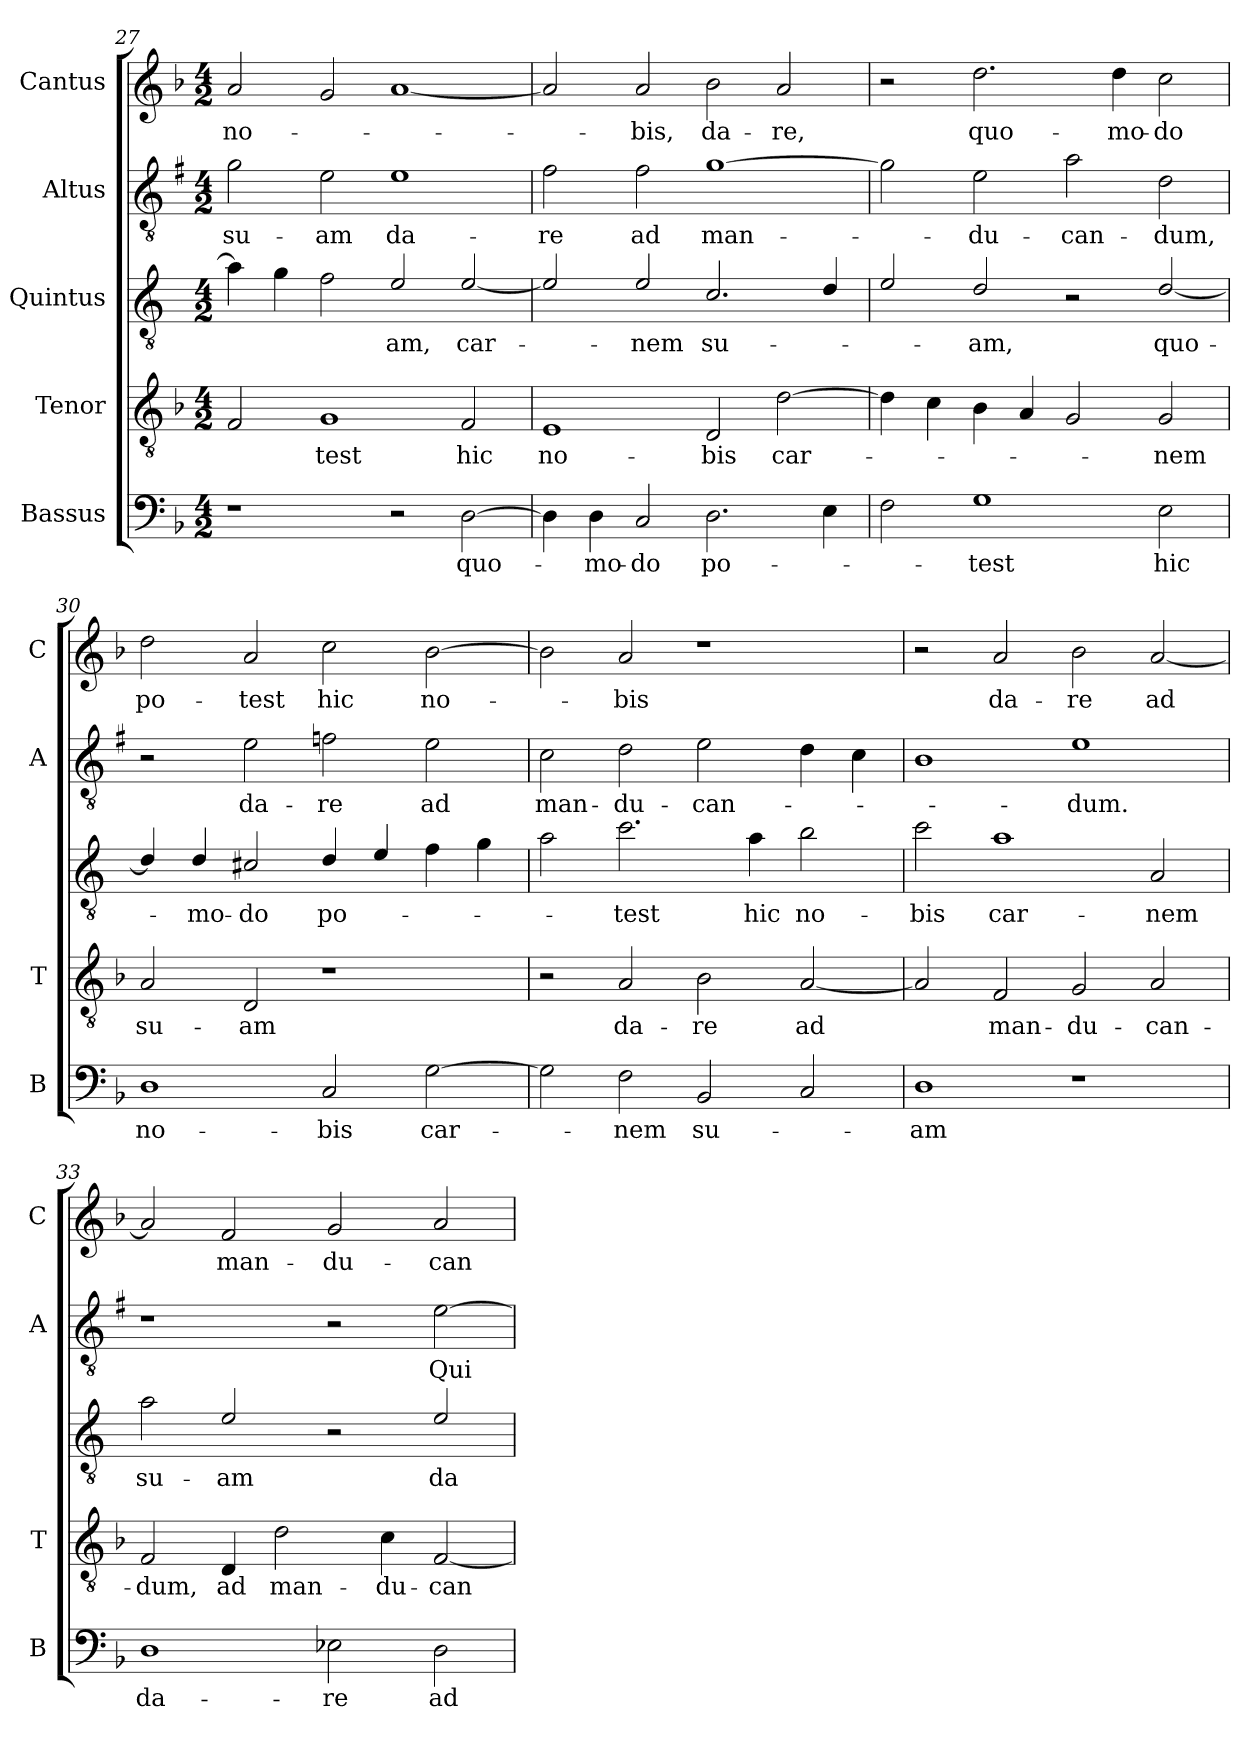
**kern	**text	**kern	**text	**kern	**text	**kern	**text	**kern	**text
*part5	*part5	*part4	*part4	*part3	*part3	*part2	*part2	*part1	*part1
*staff5	*staff5	*staff4	*staff4	*staff3	*staff3	*staff2	*staff2	*staff1	*staff1
*I"Bassus	*	*I"Tenor	*	*I"Quintus	*	*I"Altus	*	*I"Cantus	*
*I'B	*	*I'T	*	*	*	*I'A	*	*I'C	*
*clefF4	*	*clefGv2	*	*clefGv2	*	*clefGv2	*	*clefG2	*
*	*	*	*	*ITrd4c7	*	*ITrd1c2	*	*	*
*k[b-]	*	*k[b-]	*	*k[b-]	*	*k[b-]	*	*k[b-]	*
*F:	*	*F:	*	*F:	*	*F:	*	*F:	*
*M4/2	*	*M4/2	*	*M4/2	*	*M4/2	*	*M4/2	*
=27	=27	=27	=27	=27	=27	=27	=27	=27	=27
!	!	!	!	!	!	!	!LO:LY:b	!	!LO:LY:b
1r	.	2F/	.	4d\]	.	2f\	su-	2a/	no-
.	.	.	.	4c\	.	.	.	.	.
!	!	!	!LO:LY:b	!	!	!	!LO:LY:b	!	!
.	.	1G	-test	2B-\	.	2d\	-am	2g/	.
!	!	!	!	!	!LO:LY:b	!	!LO:LY:b	!	!
2r	.	.	.	2A/	-am,	1d	da-	[1a	.
!	!LO:LY:b	!	!LO:LY:b	!	!LO:LY:b	!	!	!	!
[2D\	quo-	2F/	hic	[2A/	car-	.	.	.	.
=28	=28	=28	=28	=28	=28	=28	=28	=28	=28
!	!	!	!LO:LY:b	!	!	!	!LO:LY:b	!	!
4D\]	.	1E	no-	2A/]	.	2e\	-re	2a/]	.
!	!LO:LY:b	!	!	!	!	!	!	!	!
4D\	-mo-	.	.	.	.	.	.	.	.
!	!LO:LY:b	!	!	!	!LO:LY:b	!	!LO:LY:b	!	!LO:LY:b
2C/	-do	.	.	2A/	-nem	2e\	ad	2a/	-bis,
!	!LO:LY:b	!	!LO:LY:b	!	!LO:LY:b	!	!LO:LY:b	!	!LO:LY:b
2.D\	po-	2D/	-bis	2.F/	su-	[1f	man-	2b-\	da-
!	!	!	!LO:LY:b	!	!	!	!	!	!LO:LY:b
.	.	[2d\	car-	.	.	.	.	2a/	-re,
4E\	.	.	.	4G/	.	.	.	.	.
=29	=29	=29	=29	=29	=29	=29	=29	=29	=29
2F\	.	4d\]	.	2A/	.	2f\]	.	2r	.
.	.	4c\	.	.	.	.	.	.	.
!	!LO:LY:b	!	!	!	!LO:LY:b	!	!LO:LY:b	!	!LO:LY:b
1G	-test	4B-\	.	2G/	-am,	2d\	-du-	2.dd\	quo-
.	.	4A/	.	.	.	.	.	.	.
!	!	!	!	!	!	!	!LO:LY:b	!	!
.	.	2G/	.	2r	.	2g\	-can-	.	.
!	!	!	!	!	!	!	!	!	!LO:LY:b
.	.	.	.	.	.	.	.	4dd\	-mo-
!	!LO:LY:b	!	!LO:LY:b	!	!LO:LY:b	!	!LO:LY:b	!	!LO:LY:b
2E\	hic	2G/	-nem	[2G/	quo-	2c\	-dum,	2cc\	-do
!!LO:LB:g=z
=30	=30	=30	=30	=30	=30	=30	=30	=30	=30
!	!LO:LY:b	!	!LO:LY:b	!	!	!	!	!	!LO:LY:b
1D	no-	2A/	su-	4G/]	.	2r	.	2dd\	po-
!	!	!	!	!	!LO:LY:b	!	!	!	!
.	.	.	.	4G/	-mo-	.	.	.	.
!	!	!	!LO:LY:b	!	!LO:LY:b	!	!LO:LY:b	!	!LO:LY:b
.	.	2D/	-am	2F#X/	-do	2d\	da-	2a/	-test
!	!LO:LY:b	!	!	!	!LO:LY:b	!	!LO:LY:b	!	!LO:LY:b
2C/	-bis	1r	.	4G/	po-	2e-X\	-re	2cc\	hic
.	.	.	.	4A/	.	.	.	.	.
!	!LO:LY:b	!	!	!	!	!	!LO:LY:b	!	!LO:LY:b
[2G\	car-	.	.	4B-\	.	2d\	ad	[2b-\	no-
.	.	.	.	4c\	.	.	.	.	.
=31	=31	=31	=31	=31	=31	=31	=31	=31	=31
!	!	!	!	!	!	!	!LO:LY:b	!	!
2G\]	.	2r	.	2d\	.	2B-\	man-	2b-\]	.
!	!LO:LY:b	!	!LO:LY:b	!	!LO:LY:b	!	!LO:LY:b	!	!LO:LY:b
2F\	-nem	2A/	da-	2.f\	-test	2c\	-du-	2a/	-bis
!	!LO:LY:b	!	!LO:LY:b	!	!	!	!LO:LY:b	!	!
2BB-/	su-	2B-\	-re	.	.	2d\	-can-	1r	.
!	!	!	!	!	!LO:LY:b	!	!	!	!
.	.	.	.	4d\	hic	.	.	.	.
!	!	!	!LO:LY:b	!	!LO:LY:b	!	!	!	!
2C/	.	[2A/	ad	2e\	no-	4c\	.	.	.
.	.	.	.	.	.	4B-\	.	.	.
=32	=32	=32	=32	=32	=32	=32	=32	=32	=32
!	!LO:LY:b	!	!	!	!LO:LY:b	!	!	!	!
1D	-am	2A/]	.	2f\	-bis	1A	.	2r	.
!	!	!	!LO:LY:b	!	!LO:LY:b	!	!	!	!LO:LY:b
.	.	2F/	man-	1d	car-	.	.	2a/	da-
!	!	!	!LO:LY:b	!	!	!	!LO:LY:b	!	!LO:LY:b
1r	.	2G/	-du-	.	.	1d	-dum.	2b-\	-re
!	!	!	!LO:LY:b	!	!LO:LY:b	!	!	!	!LO:LY:b
.	.	2A/	-can-	2D/	-nem	.	.	[2a/	ad
=33	=33	=33	=33	=33	=33	=33	=33	=33	=33
!	!LO:LY:b	!	!LO:LY:b	!	!LO:LY:b	!	!	!	!
1D	da-	2F/	-dum,	2d\	su-	1r	.	2a/]	.
!	!	!	!LO:LY:b	!	!LO:LY:b	!	!	!	!LO:LY:b
.	.	4D/	ad	2A/	-am	.	.	2f/	man-
!	!	!	!LO:LY:b	!	!	!	!	!	!
.	.	2d\	man-	.	.	.	.	.	.
!	!LO:LY:b	!	!	!	!	!	!	!	!LO:LY:b
2E-X\	-re	.	.	2r	.	2r	.	2g/	-du-
!	!	!	!LO:LY:b	!	!	!	!	!	!
.	.	4c\	-du-	.	.	.	.	.	.
!	!LO:LY:b	!	!LO:LY:b	!	!LO:LY:b	!	!LO:LY:b	!	!LO:LY:b
2D\	ad	[2F/	-can-	2A/	da-	[2d\	Qui	2a/	-can-
=	=	=	=	=	=	=	=	=	=
*-	*-	*-	*-	*-	*-	*-	*-	*-	*-
